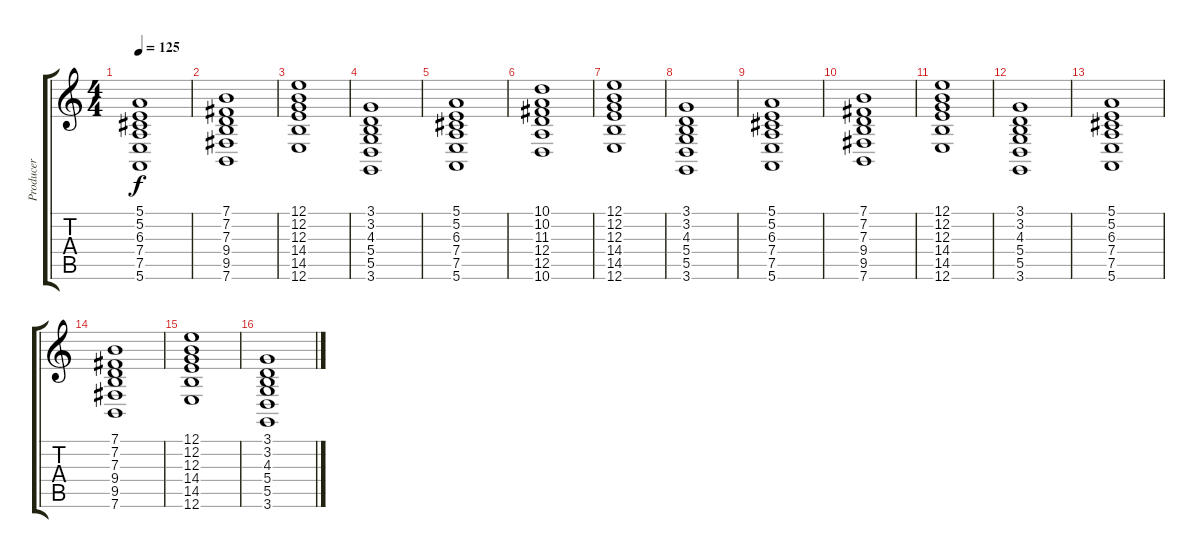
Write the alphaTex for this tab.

\track ("Producer" "Producer") {instrument stringensemble1}
\staff {score tabs}
\tuning (E4 B3 G3 D3 A2 E2) {hide}
\ts (4 4)
\tempo 125
\clef g2
\ks c
(5.1 5.2 6.3 7.4 7.5 5.6).1{dy f} |
(7.1 7.2 7.3 9.4 9.5 7.6).1 |
(12.1 12.2 12.3 14.4 14.5 12.6).1 |
(3.1 3.2 4.3 5.4 5.5 3.6).1 |
(5.1 5.2 6.3 7.4 7.5 5.6).1 |
(10.1 10.2 11.3 12.4 12.5 10.6).1 |
(12.1 12.2 12.3 14.4 14.5 12.6).1 |
(3.1 3.2 4.3 5.4 5.5 3.6).1 |
(5.1 5.2 6.3 7.4 7.5 5.6).1 |
(7.1 7.2 7.3 9.4 9.5 7.6).1 |
(12.1 12.2 12.3 14.4 14.5 12.6).1 |
(3.1 3.2 4.3 5.4 5.5 3.6).1 |
(5.1 5.2 6.3 7.4 7.5 5.6).1 |
(7.1 7.2 7.3 9.4 9.5 7.6).1 |
(12.1 12.2 12.3 14.4 14.5 12.6).1 |
(3.1 3.2 4.3 5.4 5.5 3.6).1
